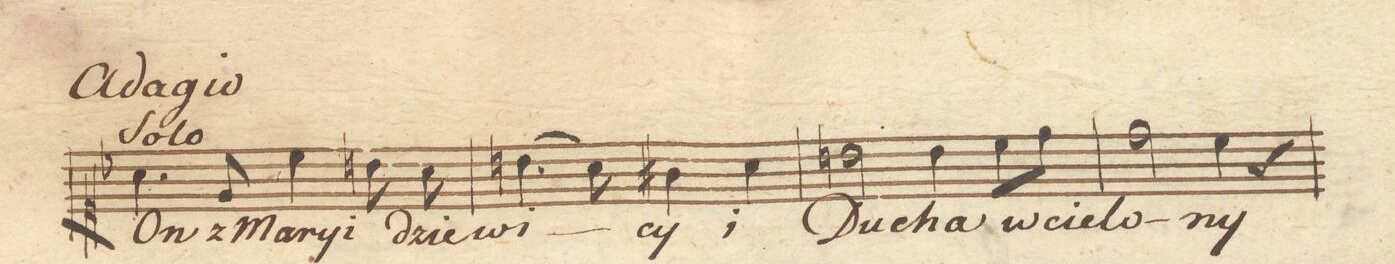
**kern	**text	**dynam
*I"Soprano	*	*
*clefC1	*	*
*k[b-]	*	*
*met(C)	*	*
*M4/4	*	*
4.a\	On	.
8e/	z_Ma-	.
4cc\	-ry	.
8bn\	-i	.
8a\	-dzie	.
=26	=26	=26
(4.bn\	-wi-	.
8a\)	.	.
4g#X\	-cy	.
4a\	i	.
=27	=27	=27
2bn\	Du-	.
4b\	-cha	.
8cc\L	wcie-	.
8dd\J	.	.
=28	=28	=28
2dd\	-lo-	.
4cc\	-ny	.
4r	.	.
=29	=29	=29
*-	*-	*-
